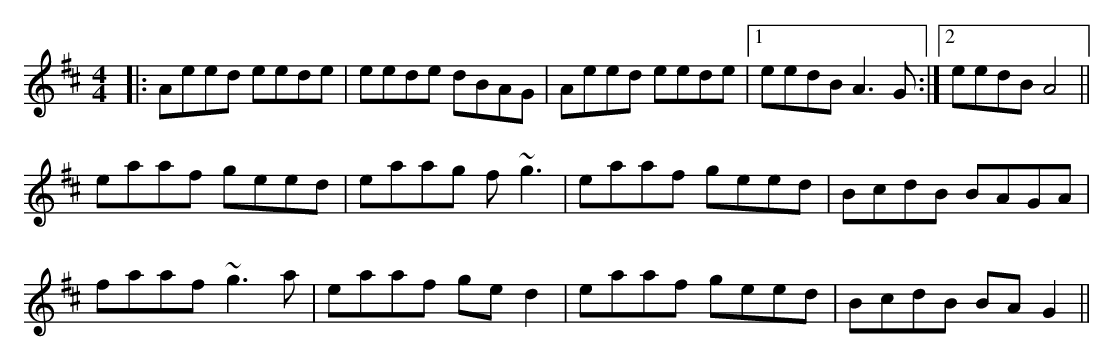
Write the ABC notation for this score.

X:1
M:4/4
K:Amix
|:Aeed eede|eede dBAG|Aeed eede|1 eedB A3G:|2 eedB A4||
eaaf geed|eaag f~g3|eaaf geed|BcdB BAGA|
faaf ~g3a|eaaf ged2|eaaf geed|BcdB BAG2||
